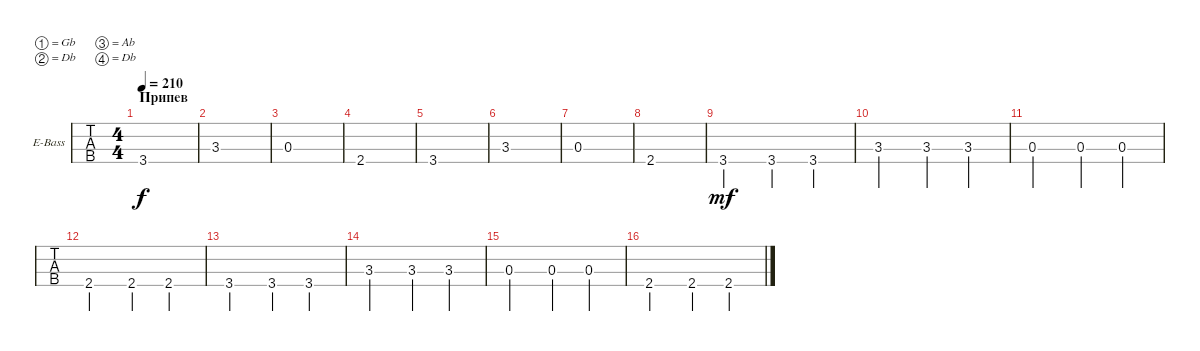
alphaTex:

\defaultSystemsLayout 4
\bracketExtendMode groupsimilarinstruments
\firstSystemTrackNameOrientation horizontal
\otherSystemsTrackNameOrientation horizontal
\track ("Electric Bass" "E-Bass") {instrument electricbassfinger}
\staff {tabs}
\tuning (Gb2 Db2 Ab1 Db1)
\ts (4 4)
\section ("" "Припев")
\tempo 210
\clef f4
\ks c
3.4.1{dy f} |
3.3.1 |
0.3.1 |
2.4.1 |
3.4.1 |
3.3.1 |
0.3.1 |
2.4.1 |
3.4.2{dy mf} 3.4.4 3.4.4 |
3.3.2 3.3.4 3.3.4 |
0.3.2 0.3.4 0.3.4 |
2.4.2 2.4.4 2.4.4 |
3.4.2 3.4.4 3.4.4 |
3.3.2 3.3.4 3.3.4 |
0.3.2 0.3.4 0.3.4 |
2.4.2 2.4.4 2.4.4
